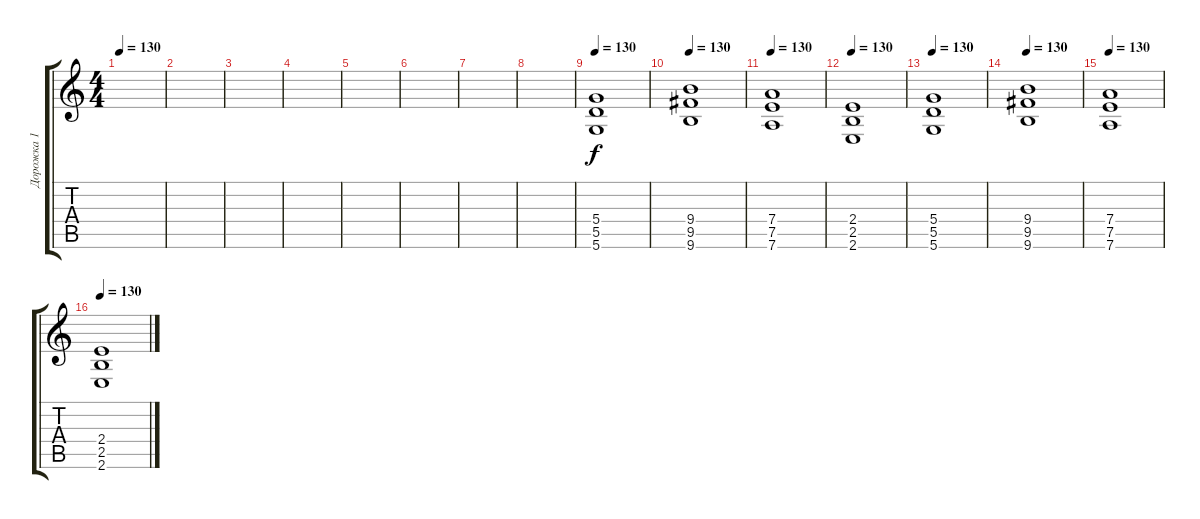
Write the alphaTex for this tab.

\track ("Дорожка 1" "Дорожка 1") {instrument distortionguitar}
\staff {score tabs}
\tuning (E4 B3 G3 D3 A2 D2) {hide}
\ts (4 4)
\tempo 130
\clef g2
\ks c
|
|
|
|
|
|
|
|
\tempo 130
(5.4 5.5 5.6).1{volume 16} |
\tempo 130
(9.4 9.5 9.6).1 |
\tempo 130
(7.4 7.5 7.6).1 |
\tempo 130
(2.4 2.5 2.6).1 |
\tempo 130
(5.4 5.5 5.6).1 |
\tempo 130
(9.4 9.5 9.6).1 |
\tempo 130
(7.4 7.5 7.6).1 |
\tempo 130
(2.4 2.5 2.6).1
